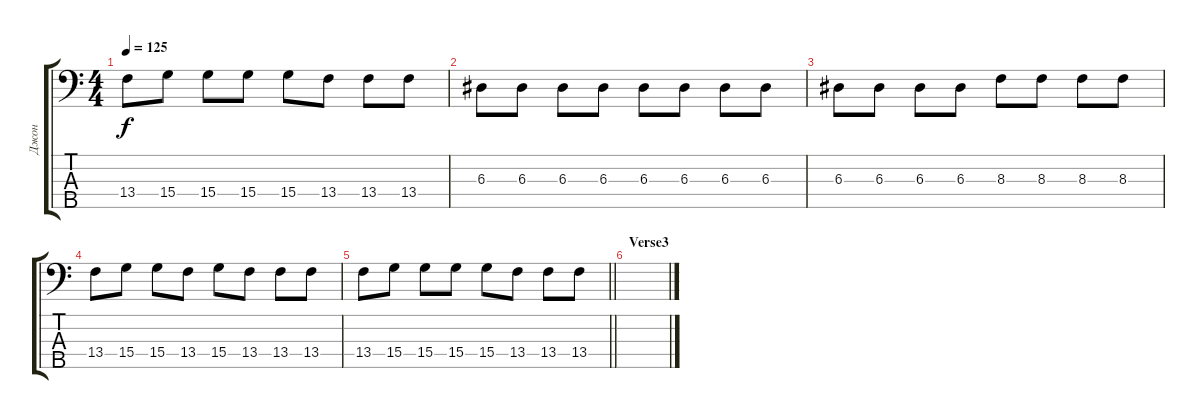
\track ("Джон" "Джон") {instrument electricbasspick}
\staff {score tabs}
\tuning (G2 D2 A1 E1 B0) {hide}
\ts (4 4)
\tempo 125
\clef f4
\ks c
13.4.8{dy f} 15.4.8 15.4.8 15.4.8 15.4.8 13.4.8 13.4.8 13.4.8 |
6.3.8 6.3.8 6.3.8 6.3.8 6.3.8 6.3.8 6.3.8 6.3.8 |
6.3.8 6.3.8 6.3.8 6.3.8 8.3.8 8.3.8 8.3.8 8.3.8 |
13.4.8 15.4.8 15.4.8 13.4.8 15.4.8 13.4.8 13.4.8 13.4.8 |
\barLineRight lightlight
13.4.8 15.4.8 15.4.8 15.4.8 15.4.8 13.4.8 13.4.8 13.4.8 |
\section ("" "Verse3")
